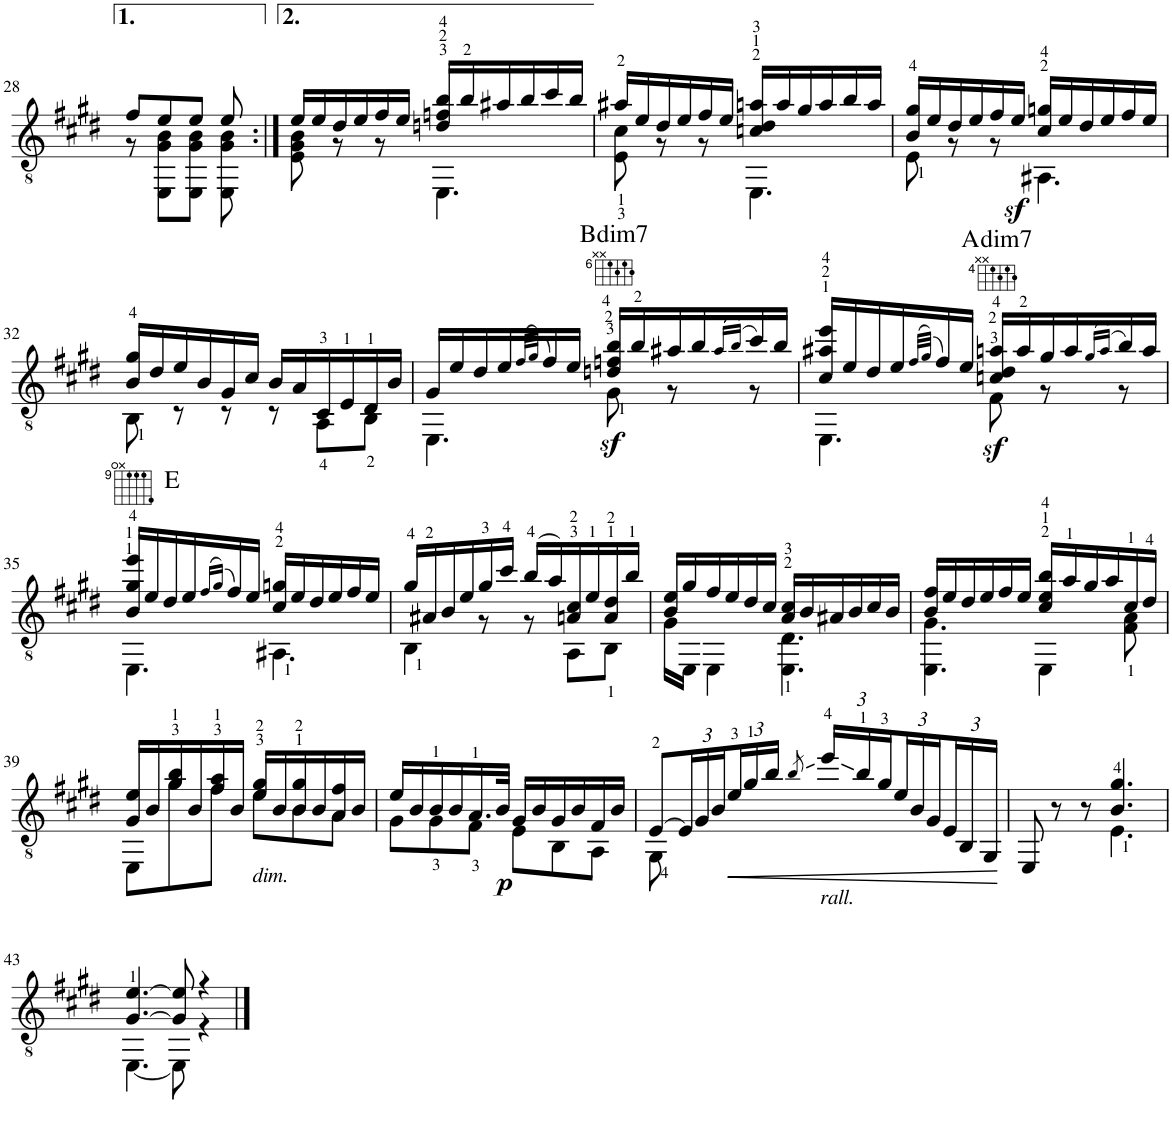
**kern	**dynam	**harte
*part1	*part1	*part1
*staff1	*staff1	*
*I"Guitar	*	*
*I'Guit.	*	*
!!LO:PB:g=z
*clefGv2	*	*
*k[f#c#g#d#]	*	*
*M6/8	*	*
=28	=28	=28
*^	*	*
8f#/L	8r	.	.
8e/	8EE\ 8G#\ 8B\L	.	.
8e/J	8EE\ 8G#\ 8B\J	.	.
8e/	8EE\ 8G#\ 8B\	.	.
=29:|!	=29:|!	=29:|!	=29:|!
16e/LL	8E\ 8G#\ 8B\	.	.
16e/	.	.	.
16d#/	8r	.	.
16e/	.	.	.
16f#/	8r	.	.
16e/JJ	.	.	.
16dn/ 16fn/ 16b/LL	4.EE\	.	.
16b/	.	.	.
16a#X/	.	.	.
16b/	.	.	.
16cc#/	.	.	.
16b/JJ	.	.	.
=30	=30	=30	=30
16a#X/LL	8E\ 8c#\	.	.
16e/	.	.	.
16d#/	8r	.	.
16e/	.	.	.
16f#/	8r	.	.
16e/JJ	.	.	.
16cn/ 16d#/ 16an/LL	4.EE\	.	.
16a/	.	.	.
16g#/	.	.	.
16a/	.	.	.
16b/	.	.	.
16a/JJ	.	.	.
=31	=31	=31	=31
16B/ 16g#/LL	8E\	.	.
16e/	.	.	.
16d#/	8r	.	.
16e/	.	.	.
16f#/	8r	.	.
!	!	!LO:DY:b	!
16e/JJ	.	sf	.
16c#/ 16gn/LL	4.AA#X\	.	.
16e/	.	.	.
16d#/	.	.	.
16e/	.	.	.
16f#/	.	.	.
16e/JJ	.	.	.
!!LO:LB:g=z	!!
=32	=32	=32	=32
16B/ 16g#/LL	8BB\	.	.
16d#/	.	.	.
16e/	8r	.	.
16B/	.	.	.
16G#/	8r	.	.
16c#/JJ	.	.	.
16B/LL	8r	.	.
16A/	.	.	.
16C#/	8AA\L	.	.
16E/	.	.	.
16D#/	8BB\J	.	.
16B/JJ	.	.	.
=33	=33	=33	=33
16G#/LL	4.EE\	.	.
16e/	.	.	.
16d#/	.	.	.
16e/	.	.	.
(32qf#/LLL	.	.	.
(32qg#/JJJ)	.	.	.
16f#/)	.	.	.
16e/JJ	.	.	.
!	!	!LO:DY:b	!LO:H:kt=dim7
16dn/ 16fn/ 16b/LL	8G#\	sf	B:dim7
16b/	.	.	.
16a#X/	8r	.	.
16b/	.	.	.
((16qa#/LL	.	.	.
(16qb/JJ))	.	.	.
16cc#/)	8r	.	.
16b/JJ	.	.	.
=34	=34	=34	=34
16c#/ 16a#X/ 16ee/LL	4.EE\	.	.
16e/	.	.	.
16d#/	.	.	.
16e/	.	.	.
(32qf#/LLL	.	.	.
(32qg#/JJJ)	.	.	.
16f#/)	.	.	.
16e/JJ	.	.	.
!	!	!LO:DY:b	!LO:H:kt=dim7
16cn/ 16d#/ 16an/LL	8F#\	sf	A:dim7
16a/	.	.	.
16g#/	8r	.	.
16a/	.	.	.
(16qg#/LL	.	.	.
(16qa/JJ)	.	.	.
16b/)	8r	.	.
16a/JJ	.	.	.
!!LO:LB:g=z	!!
=35	=35	=35	=35
16B/ 16g#/ 16ee/LL	4.EE\	.	E:maj
16e/	.	.	.
16d#/	.	.	.
16e/	.	.	.
(16qf#/LL	.	.	.
(16qg#/JJ)	.	.	.
16f#/)	.	.	.
16e/JJ	.	.	.
16c#/ 16gn/LL	4.AA#X\	.	.
16e/	.	.	.
16d#/	.	.	.
16e/	.	.	.
16f#/	.	.	.
16e/JJ	.	.	.
=36	=36	=36	=36
16g#/LL	4BB\	.	.
16A#X/	.	.	.
16B/	.	.	.
16e/	.	.	.
16g#/	8r	.	.
16cc#/JJ	.	.	.
(16b/LL	8r	.	.
16a/)	.	.	.
16An/ 16c#/	8AA\L	.	.
16e/	.	.	.
16A/ 16d#/	8BB\J	.	.
16b/JJ	.	.	.
=37	=37	=37	=37
16B/ 16e/LL	16G#\LL	.	.
16g#/	16EE\JJ	.	.
16f#/	4EE\	.	.
16e/	.	.	.
16d#/	.	.	.
16c#/JJ	.	.	.
16A/ 16c#/LL	4.EE\ 4.D#\	.	.
16B/	.	.	.
16A#X/	.	.	.
16B/	.	.	.
16c#/	.	.	.
16B/JJ	.	.	.
=38	=38	=38	=38
16B/ 16f#/LL	4.EE\ 4.G#\	.	.
16e/	.	.	.
16d#/	.	.	.
16e/	.	.	.
16f#/	.	.	.
16e/JJ	.	.	.
16c#/ 16e/ 16b/LL	4EE\	.	.
16a/	.	.	.
16g#/	.	.	.
16a/	.	.	.
16c#/	8F#\ 8A\	.	.
16d#/JJ	.	.	.
!!LO:LB:g=z	!!
=39	=39	=39	=39
16G#/ 16e/LL	8EE\L	.	.
16B/	.	.	.
16g#/ 16b/	8g#\	.	.
16B/	.	.	.
16f#/ 16a/	8f#\J	.	.
16B/JJ	.	.	.
!LO:TX:b:i:t=dim.	!	!	!
16e/ 16g#/LL	8e\L	.	.
16B/	.	.	.
16B/ 16g#/	8B\	.	.
16B/	.	.	.
16A/ 16f#/	8A\J	.	.
16B/JJ	.	.	.
=40	=40	=40	=40
16e/LL	8G#\L	.	.
16B/	.	.	.
16B/	8G#\	.	.
16B/	.	.	.
16.A/	8F#\J	.	.
!	!	!LO:DY:b	!
32B/JJk	.	p	.
16G#/LL	8E\L	.	.
16B/	.	.	.
16G#/	8BB\	.	.
16B/	.	.	.
16F#/	8AA\J	.	.
16B/JJ	.	.	.
=41	=41	=41	=41
[8E/L	8GG#\	.	.
*Xbrackettup	*	*	*
24E/L]	2ryy	.	.
24G#/	.	.	.
24B/	.	.	.
!	!	!LO:HP:b	!
24e/	.	<	.
24g#/	.	.	.
24b/JJ	.	.	.
8qb/	.	.	.
!LO:TX:b:i:t=rall.	!	!	!
24ee/LL	.	.	.
24b/	.	.	.
24g#/	.	.	.
24e/	.	.	.
24B/	.	.	.
24G#/	.	.	.
24E/	8ryy	.	.
24BB/	.	.	.
24GG#/JJ	.	.	.
*v	*v	*	*
.	[	.
=42	=42	=42
*^	*	*
8EE/	4.ryy	.	.
8r	.	.	.
8r	.	.	.
4.B/ 4.g#/	4.E\	.	.
!!LO:LB:g=z	!!
=43	=43	=43	=43
[4.G#/ [4.e/	[4.EE\	.	.
8G#/] 8e/]	8EE\]	.	.
4r	4r	.	.
*v	*v	*	*
==	==	==
*-	*-	*-
